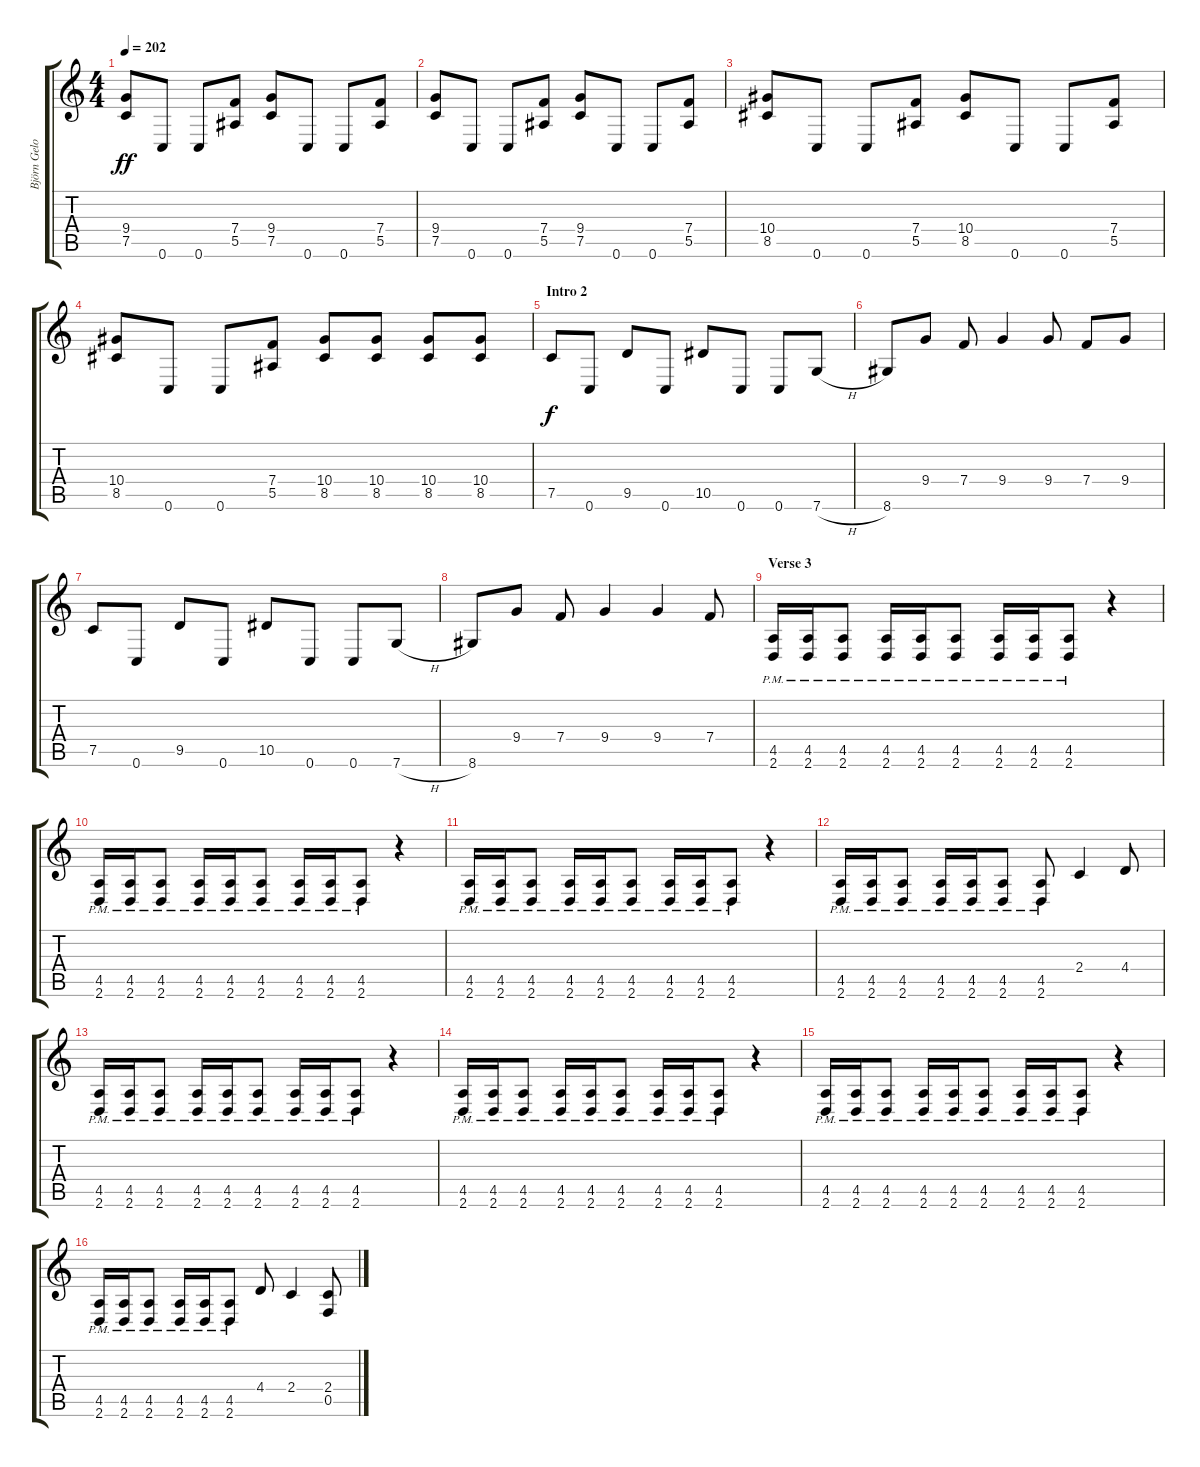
\track ("Björn Gelotte" "Björn Gelo") {instrument distortionguitar}
\staff {score tabs}
\tuning (C4 G3 Eb3 Bb2 F2 C2) {hide}
\ts (4 4)
\tempo 202
\clef g2
\ks c
(9.4 7.5).8{dy ff} 0.6.8 0.6.8 (7.4 5.5).8 (9.4 7.5).8 0.6.8 0.6.8 (7.4 5.5).8 |
(9.4 7.5).8 0.6.8 0.6.8 (7.4 5.5).8 (9.4 7.5).8 0.6.8 0.6.8 (7.4 5.5).8 |
(10.4 8.5).8 0.6.8 0.6.8 (7.4 5.5).8 (10.4 8.5).8 0.6.8 0.6.8 (7.4 5.5).8 |
(10.4 8.5).8 0.6.8 0.6.8 (7.4 5.5).8 (10.4 8.5).8 (10.4 8.5).8 (10.4 8.5).8 (10.4 8.5).8 |
\section ("" "Intro 2")
7.5.8{dy f} 0.6.8 9.5.8 0.6.8 10.5.8 0.6.8 0.6.8 7.6{h}.8 |
8.6.8 9.4.8 7.4.8 9.4.4 9.4.8 7.4.8 9.4.8 |
7.5.8 0.6.8 9.5.8 0.6.8 10.5.8 0.6.8 0.6.8 7.6{h}.8 |
8.6.8 9.4.8 7.4.8 9.4.4 9.4.4 7.4.8 |
\section ("" "Verse 3")
(4.5{pm} 2.6{pm}).16 (4.5{pm} 2.6{pm}).16 (4.5{pm} 2.6{pm}).8 (4.5{pm} 2.6{pm}).16 (4.5{pm} 2.6{pm}).16 (4.5{pm} 2.6{pm}).8 (4.5{pm} 2.6{pm}).16 (4.5{pm} 2.6{pm}).16 (4.5{pm} 2.6{pm}).8 r.4 |
(4.5{pm} 2.6{pm}).16 (4.5{pm} 2.6{pm}).16 (4.5{pm} 2.6{pm}).8 (4.5{pm} 2.6{pm}).16 (4.5{pm} 2.6{pm}).16 (4.5{pm} 2.6{pm}).8 (4.5{pm} 2.6{pm}).16 (4.5{pm} 2.6{pm}).16 (4.5{pm} 2.6{pm}).8 r.4 |
(4.5{pm} 2.6{pm}).16 (4.5{pm} 2.6{pm}).16 (4.5{pm} 2.6{pm}).8 (4.5{pm} 2.6{pm}).16 (4.5{pm} 2.6{pm}).16 (4.5{pm} 2.6{pm}).8 (4.5{pm} 2.6{pm}).16 (4.5{pm} 2.6{pm}).16 (4.5{pm} 2.6{pm}).8 r.4 |
(4.5{pm} 2.6{pm}).16 (4.5{pm} 2.6{pm}).16 (4.5{pm} 2.6{pm}).8 (4.5{pm} 2.6{pm}).16 (4.5{pm} 2.6{pm}).16 (4.5{pm} 2.6{pm}).8 (4.5{pm} 2.6{pm}).8 2.4.4 4.4.8 |
(4.5{pm} 2.6{pm}).16 (4.5{pm} 2.6{pm}).16 (4.5{pm} 2.6{pm}).8 (4.5{pm} 2.6{pm}).16 (4.5{pm} 2.6{pm}).16 (4.5{pm} 2.6{pm}).8 (4.5{pm} 2.6{pm}).16 (4.5{pm} 2.6{pm}).16 (4.5{pm} 2.6{pm}).8 r.4 |
(4.5{pm} 2.6{pm}).16 (4.5{pm} 2.6{pm}).16 (4.5{pm} 2.6{pm}).8 (4.5{pm} 2.6{pm}).16 (4.5{pm} 2.6{pm}).16 (4.5{pm} 2.6{pm}).8 (4.5{pm} 2.6{pm}).16 (4.5{pm} 2.6{pm}).16 (4.5{pm} 2.6{pm}).8 r.4 |
(4.5{pm} 2.6{pm}).16 (4.5{pm} 2.6{pm}).16 (4.5{pm} 2.6{pm}).8 (4.5{pm} 2.6{pm}).16 (4.5{pm} 2.6{pm}).16 (4.5{pm} 2.6{pm}).8 (4.5{pm} 2.6{pm}).16 (4.5{pm} 2.6{pm}).16 (4.5{pm} 2.6{pm}).8 r.4 |
(4.5{pm} 2.6{pm}).16 (4.5{pm} 2.6{pm}).16 (4.5{pm} 2.6{pm}).8 (4.5{pm} 2.6{pm}).16 (4.5{pm} 2.6{pm}).16 (4.5{pm} 2.6{pm}).8 4.4.8 2.4.4 (2.4 0.5).8
